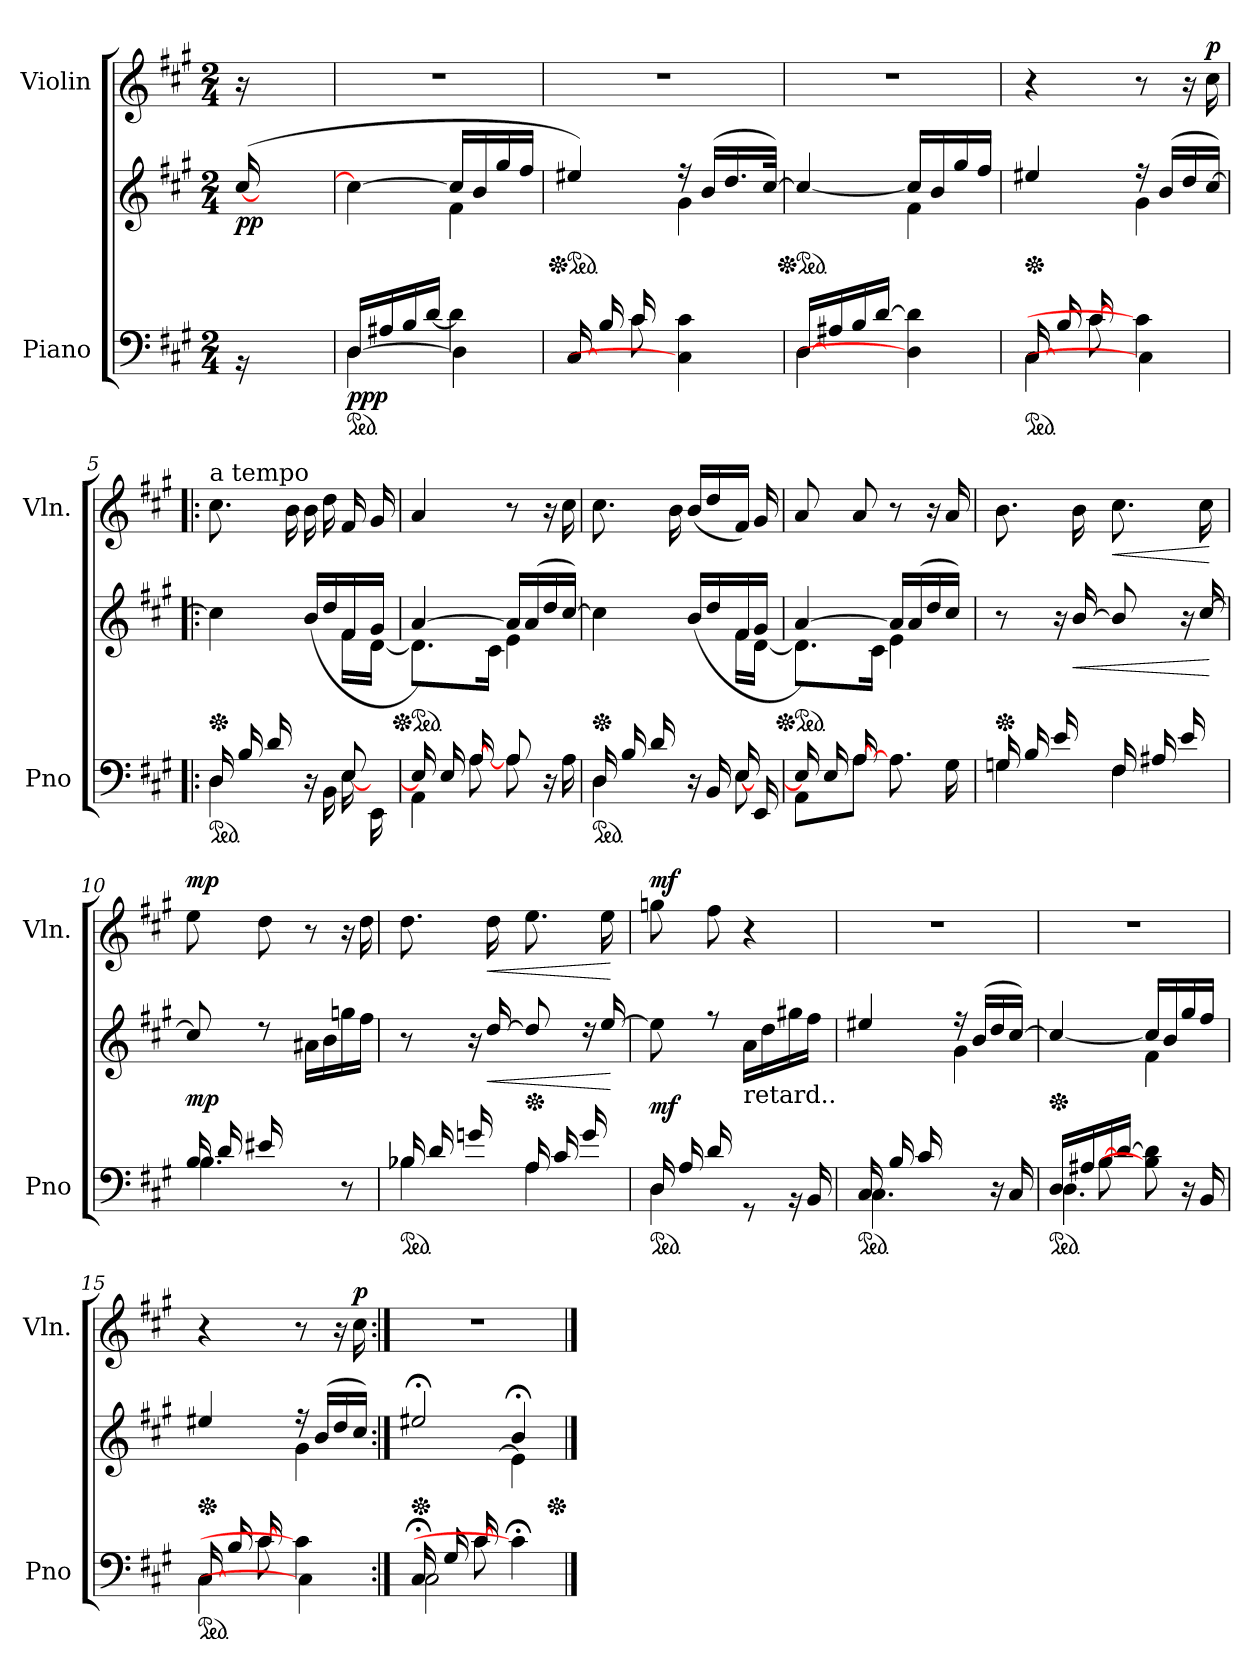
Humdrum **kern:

**kern	**kern	**dynam	**kern	**dynam
*part2	*part2	*part2	*part1	*part1
*staff3	*staff2	*staff2/3	*staff1	*staff1
*I"Piano	*	*	*I"Violin	*
*I'Pno	*	*	*I'Vln.	*
*clefF4	*clefG2	*	*clefG2	*
*k[f#c#g#]	*k[f#c#g#]	*	*k[f#c#g#]	*
*M2/4	*M2/4	*	*M2/4	*
*MM35	*MM35	*	*MM35	*
=	=	=	=	=
*^	*	*	*	*
!	!	!	!LO:DY:b	!	!
2ryy	16r	(>[16cc#/	pp	16r	.
.	4..ryy	4..ryy	.	4..ryy	.
*v	*v	*	*	*	*
=1	=1	=1	=1	=1
*ped	*	*	*	*
*^	*^	*	*	*
*	*^	*	*	*	*	*
!	!	!	!	!	!LO:DY:b=2	!	!
4ryy	16D/LL	[4D\	4cc#\_	4ryy	ppp	2r	.
.	16A#X/	.	.	.	.	.	.
.	16B/	.	.	.	.	.	.
.	[16d/JJ	.	.	.	.	.	.
4ryy	4d\]	4D\]	16cc#/LL]	4f#\	.	.	.
.	.	.	16b/	.	.	.	.
.	.	.	16gg#/	.	.	.	.
.	.	.	16ff#/JJ	.	.	.	.
=2	=2	=2	=2	=2	=2	=2	=2
*	*	*	*Xped	*	*	*	*
*	*	*	*ped	*	*	*	*
(>[16C#/LL	4C#/	8ryy	4ee#X/)	8.ryy	.	2r	.
16B/	.	.	.	.	.	.	.
16c#/	.	8c#\	.	.	.	.	.
4ryy	.	.	.	16e#X\JJ	.	.	.
.	4C#\] 4c#\	4ryy	16r	4g#\)	.	.	.
.	.	.	(>16b/LL	.	.	.	.
.	.	.	16.dd/	.	.	.	.
16ryy	.	.	.	.	.	.	.
.	.	.	[32cc#/JJk)	.	.	.	.
*	*v	*v	*	*	*	*	*
=3	=3	=3	=3	=3	=3	=3
*	*	*Xped	*	*	*	*
*	*	*ped	*	*	*	*
(>[16D/LL	4D\	4cc#/_	4ryy	.	2r	.
16A#X/	.	.	.	.	.	.
16B/	.	.	.	.	.	.
[16d/JJ	.	.	.	.	.	.
4ryy	4D\] 4d\]	(>16cc#/LL]	4f#\)	.	.	.
.	.	16b/	.	.	.	.
.	.	16gg#/	.	.	.	.
.	.	16ff#/JJ	.	.	.	.
*v	*v	*	*	*	*	*
=4	=4	=4	=4	=4	=4
*ped	*	*	*	*	*
*^	*	*	*	*	*
*	*^	*	*	*	*	*
*	*	*^	*	*	*	*	*
*	*	*	*	*Xped	*	*	*	*
(>[16C#/LL	4C#/	8ryy	4C#\	4ee#X/)	8.ryy	.	4r	.
16B/	.	.	.	.	.	.	.	.
[16c#/	.	8c#\	.	.	.	.	.	.
4ryy	.	.	.	.	16e#X\JJ	.	.	.
.	4c#\]	4ryy	4C#\]	16r	4g#\)	.	8r	.
.	.	.	.	(>16b/LL	.	.	.	.
.	.	.	.	16dd/	.	.	16r	.
!	!	!	!	!	!	!	!	!LO:DY:a
16ryy	.	.	.	[16cc#/JJ)	.	.	16cc#\	p
*v	*v	*v	*v	*	*	*	*	*
*	*v	*v	*	*	*
=5!|:	=5!|:	=5!|:	=5!|:	=5!|:
*ped	*	*	*	*
*^	*	*	*	*
*	*^	*	*	*	*
*	*	*	*Xped	*	*	*
*	*	*	*^	*	*	*
*	*	*	*	*^	*	*	*
!	!	!	!	!	!	!	!LO:TX:a:t=a tempo	!
4.ryy	(<16D/LL	4D\	4cc#\]	4.ryy	8.ryy	.	8.cc#\	.
.	16B/	.	.	.	.	.	.	.
.	16d/	.	.	.	.	.	.	.
.	16ryy	.	.	.	16f#\JJ)	.	16b\	.
.	16r	8ryy	(>16b/LL	.	4ryy	.	16b\	.
.	16BB\LL	.	16dd/	.	.	.	16dd\	.
8ryy	[16E\	8E/	16f#/	16f#\LL	.	.	16f#/	.
.	16EE\JJ	.	16g#/JJ	[16d\JJ	.	.	16g#/	.
=6	=6	=6	=6	=6	=6	=6	=6	=6
*	*	*	*Xped	*	*	*	*	*
*	*	*	*ped	*	*	*	*	*
16E/LL]	4AA\	8ryy	[4a/)	8.d\L]	8.ryy	.	4a/	.
16E/	.	.	.	.	.	.	.	.
[16A/	.	8A\	.	.	.	.	.	.
16ryy	.	.	.	16c#\Jk	16c#\JJ	.	.	.
8A/]	8A\	4ryy	16a/LL]	4e\	4ryy	.	8r	.
.	.	.	(>16a/	.	.	.	.	.
16r	8ryy	.	16dd/	.	.	.	16r	.
16A\	.	.	[16cc#/JJ)	.	.	.	16cc#\	.
=7	=7	=7	=7	=7	=7	=7	=7	=7
*ped	*	*	*	*	*	*	*	*
*	*	*	*Xped	*	*	*	*	*
4.ryy	(<16D/LL	4D\	4cc#\]	4.ryy	8.ryy	.	8.cc#\	.
.	16B/	.	.	.	.	.	.	.
.	16d/	.	.	.	.	.	.	.
.	16ryy	.	.	.	16f#\JJ)	.	16b\	.
.	16r	8ryy	(>16b/LL	.	4ryy	.	(<16b/LL	.
.	16BB/LL	.	16dd/	.	.	.	16dd/	.
8ryy	[16E/	8E\	16f#/	16f#\LL	.	.	16f#/JJ)	.
.	16EE/JJ	.	16g#/JJ	[16d\JJ	.	.	16g#/	.
*	*v	*v	*	*	*	*	*	*
=8	=8	=8	=8	=8	=8	=8	=8
*	*	*Xped	*	*	*	*	*
*	*	*ped	*	*	*	*	*
16E/LL]	8AA\L	[4a/)	8.d\L]	8.ryy	.	8a/	.
16E/	.	.	.	.	.	.	.
[16A/	8A\J	.	.	.	.	8a/	.
16ryy	.	.	16c#\Jk	16c#\JJ	.	.	.
8.A\L]	4ryy	16a/LL]	4e\	4ryy	.	8r	.
.	.	(>16a/	.	.	.	.	.
.	.	16dd/	.	.	.	16r	.
16G#\Jk	.	16cc#/JJ)	.	.	.	16a/	.
*	*	*v	*v	*v	*	*	*
=9	=9	=9	=9	=9	=9
*	*^	*	*	*	*
*	*	*	*Xped	*	*	*
*	*	*	*^	*	*	*
2ryy	(<16Gn/LL	4G\	8r	8.ryy	.	8.b\	.
.	16B/	.	.	.	.	.	.
.	16e/	.	16r	.	.	.	.
!	!	!	!	!	!LO:HP:b	!	!
.	16ryy	.	[16b/	16b\JJ)	<	16b\	.
!	!	!	!	!	!	!	!LO:HP:b
.	(<16F#/LL	4F#\	8b/]	8.ryy	.	8.cc#\	<
.	16A#X/	.	.	.	.	.	.
.	16e/	.	16r	.	.	.	.
.	16ryy	.	[16cc#/	16cc#\JJ)	.	16cc#\	.
*v	*v	*v	*	*	*	*	*
*	*v	*v	*	*	*
.	.	[	.	[
=10	=10	=10	=10	=10
*^	*^	*	*	*
!	!	!	!	!LO:DY:b	!	!LO:DY:a
16B/LL	4.B\	8cc#/]	8.ryy	mp	8ee\	mp
16d/	.	.	.	.	.	.
16e#X/	.	8r	.	.	8dd\	.
16ryy	.	.	16f#\JJ	.	.	.
4ryy	.	16a#X\LL	4ryy	.	8r	.
.	.	16b\	.	.	.	.
.	8r	16ggn\	.	.	16r	.
.	.	16ff#\JJ	.	.	16dd\	.
*v	*v	*	*	*	*	*
=11	=11	=11	=11	=11	=11
*ped	*	*	*	*	*
*^	*	*	*	*	*
*	*^	*	*	*	*	*
2ryy	16B-X/LL	4B-\	8r	8.ryy	.	8.dd\	.
.	16d/	.	.	.	.	.	.
.	16gn/	.	16r	.	.	.	.
!	!	!	!	!	!LO:HP:b	!	!LO:HP:b
.	16ryy	.	[16dd/	16dd\JJ	<	16dd\	<
*	*	*	*Xped	*	*	*	*
.	16A/LL	4A\	8dd/]	8.ryy	.	8.ee\	.
.	16c#/	.	.	.	.	.	.
.	16g/	.	16rdd	.	.	.	.
.	16ryy	.	[16ee/	16ee\JJ	.	16ee\	.
*v	*v	*v	*	*	*	*	*
*	*v	*v	*	*	*
.	.	[	.	[
=12	=12	=12	=12	=12
*ped	*	*	*	*
*^	*^	*	*	*
*	*^	*	*	*	*	*
!	!	!	!	!	!LO:DY:b	!	!LO:DY:a
2ryy	(>16D/LL	4D\	8ee\]	8.ryy	mf	8ggn\	mf
.	16A/	.	.	.	.	.	.
.	16d/	.	8rff	.	.	8ff#\	.
.	16ryy	.	.	16f#\JJ	.	.	.
!	!	!	!LO:TX:b:t=retard..	!	!	!	!
.	8rGG	4ryy	16a\LL	4ryy	.	4r	.
.	.	.	16dd\	.	.	.	.
.	16r	.	16gg#X\	.	.	.	.
.	16BB/	.	16ff#\JJ	.	.	.	.
*v	*v	*v	*	*	*	*	*
=13	=13	=13	=13	=13	=13
*ped	*	*	*	*	*
*^	*	*	*	*	*
(>16C#/LL	4.C#\	4ee#X/)	8.ryy	.	2r	.
16B/	.	.	.	.	.	.
16c#/	.	.	.	.	.	.
4ryy	.	.	16e#X\JJ	.	.	.
.	.	16r	4g#\)	.	.	.
.	.	(>16b/LL	.	.	.	.
.	16r	16dd/	.	.	.	.
16ryy	16C#/	[16cc#/JJ)	.	.	.	.
*v	*v	*	*	*	*	*
=14	=14	=14	=14	=14	=14
*ped	*	*	*	*	*
*^	*	*	*	*	*
*	*^	*	*	*	*	*
*	*	*	*Xped	*	*	*	*
(>16D/LL	4.D\	8ryy	4cc#/_	4ryy	.	2r	.
16A#X/	.	.	.	.	.	.	.
[16B/	.	8B\	.	.	.	.	.
[16d/JJ	.	.	.	.	.	.	.
4ryy	.	8B\] 8d\]	(>16cc#/LL]	4f#\)	.	.	.
.	.	.	16b/	.	.	.	.
.	16r	8ryy	16gg#/	.	.	.	.
.	16BB/	.	16ff#/JJ	.	.	.	.
*v	*v	*v	*	*	*	*	*
=15	=15	=15	=15	=15	=15
*ped	*	*	*	*	*
*^	*	*	*	*	*
*	*^	*	*	*	*	*
*	*	*^	*	*	*	*	*
*	*	*	*	*Xped	*	*	*	*
(>[16C#/LL	4C#/	8ryy	4C#\	4ee#X/)	8.ryy	.	4r	.
16B/	.	.	.	.	.	.	.	.
[16c#/	.	8c#\	.	.	.	.	.	.
4ryy	.	.	.	.	16e#X\JJ	.	.	.
.	4c#\]	4ryy	4C#\]	16r	4g#\)	.	8r	.
.	.	.	.	(>16b/LL	.	.	.	.
.	.	.	.	16dd/	.	.	16r	.
!	!	!	!	!	!	!	!	!LO:DY:a
16ryy	.	.	.	16cc#/JJ)	.	.	16cc#\	p
*	*	*	*	*v	*v	*	*	*
=16:|!	=16:|!	=16:|!	=16:|!	=16:|!	=16:|!	=16:|!	=16:|!
*	*	*	*	*Xped	*	*	*
*	*	*	*	*^	*	*	*
*	*	*	*	*	*^	*	*	*
(>16C#;/LL	2C#\	4ryy	8ryy	2ee#X;</	4ryy	8.ryy	.	2r	.
16G#/	.	.	.	.	.	.	.	.	.
[16c#/	.	.	8c#\	.	.	.	.	.	.
4ryy	.	.	.	.	.	[16e#X\JJ)	.	.	.
.	.	4c#;<\]	4ryy	.	4e#\]	4b;/	.	.	.
16ryy	.	.	.	.	.	.	.	.	.
*v	*v	*v	*v	*	*	*	*	*	*
*	*v	*v	*v	*	*	*
*	*Xped	*	*	*
==	==	==	==	==
*-	*-	*-	*-	*-
